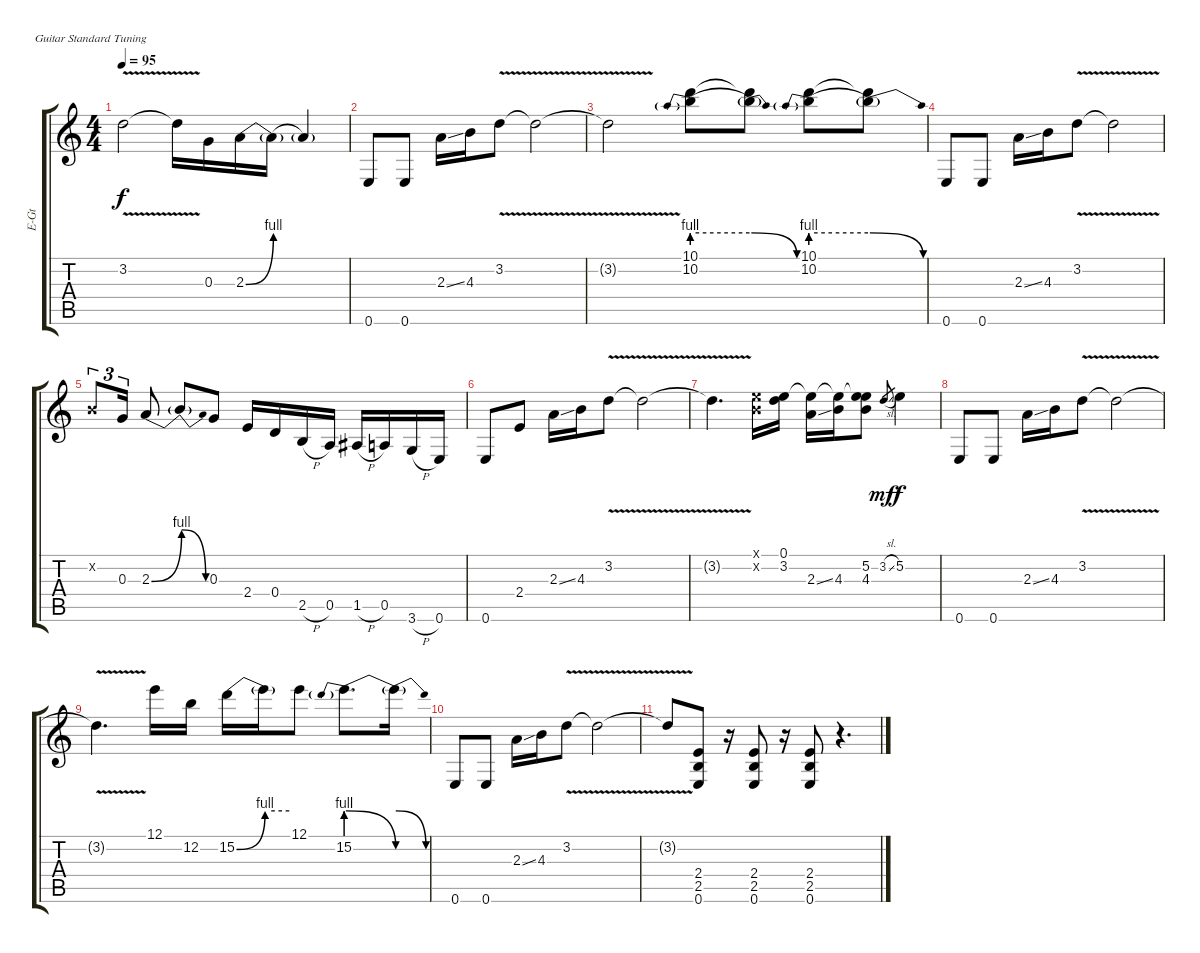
\bracketExtendMode groupsimilarinstruments
\otherSystemsTrackNameOrientation horizontal
\track ("Guitar3 - David Gilmour (main)" "E-Gt") {instrument overdrivenguitar}
\staff {score tabs}
\tuning (E4 B3 G3 D3 A2 E2)
\ts (4 4)
\tempo 95
\clef g2
\ks c
3.2{v t}.2{dy f} 3.2{v t}.16 0.3.16 2.3{be (bend 0 0 60 4)}.16 2.3{be (hold 0 0 60 0) t}.16 2.3{be (hold 0 0 60 0) t}.4 |
0.6.8 0.6.8 2.3{ss}.16 4.3.16 3.2{v}.8 3.2{v t}.2 |
3.2{v t}.2 (10.1 10.2{be (prebend 0 4 60 4)}).8 (10.1{t} 10.2{be (release 0 4 60 0) t}).8 (10.1 10.2{be (prebend 0 4 60 4)}).8 (10.1{t} 10.2{be (release 0 4 60 0) t}).8 |
0.6.8 0.6.8 2.3{ss}.16 4.3.16 3.2{v}.8 3.2{v t}.2 |
0.2{x}.8{tu (3 2)} 0.3.16{tu (3 2)} 2.3{be (bend 0 0 60 4)}.8 2.3{be (release 0 4 60 0) t}.8 0.3.8 2.4.16 0.4.16 2.5{h}.16 0.5.16 1.5{h acc #}.16 0.5.16 3.6{h}.16 0.6.16 |
0.6.8 2.4.8 2.3{ss}.16 4.3.16 3.2{v}.8 3.2{v t}.2 |
3.2{v t}.4{d} (0.1{x} 0.2{x}).16 (0.1 3.2).16 (2.3{ss} 0.1{t}).16 (4.3 0.1{t}).16 (0.1{t} 5.2 4.3).8 3.2{sl}.8{gr dy mf} 5.2.4{dy f} |
0.6.8 0.6.8 2.3{ss}.16 4.3.16 3.2{v}.8 3.2{v t}.2 |
3.2{v t}.4{d} 12.1.16 12.2.16 15.2{be (bend 0 0 60 4)}.16 15.2{be (hold 0 4 60 4) t}.16 12.1.8 15.2{be (prebendrelease 0 4 60 0)}.8{d} 15.2{be (release 0 4 60 0) t}.16 |
0.6.8 0.6.8 2.3{ss}.16 4.3.16 3.2{v}.8 3.2{v t}.2 |
3.2{v t}.8 (2.4 2.5 0.6).8 r.16 (2.4 2.5 0.6).8 r.16 (2.4 2.5 0.6).8 r.4{d}
